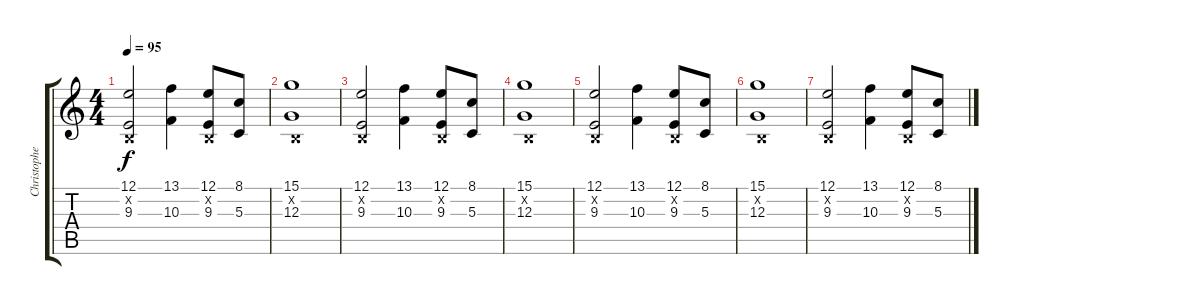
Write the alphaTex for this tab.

\track ("Christopher Dudley 3" "Christophe") {instrument stringensemble2}
\staff {score tabs}
\tuning (E4 B3 G3 D3 A2 E2) {hide}
\ts (4 4)
\tempo 95
\clef g2
\ks c
(12.1 0.2{x} 9.3).2{dy f} (13.1 10.3).4 (12.1 0.2{x} 9.3).8 (8.1 5.3).8 |
(15.1 0.2{x} 12.3).1 |
(12.1 0.2{x} 9.3).2 (13.1 10.3).4 (12.1 0.2{x} 9.3).8 (8.1 5.3).8 |
(15.1 0.2{x} 12.3).1 |
(12.1 0.2{x} 9.3).2 (13.1 10.3).4 (12.1 0.2{x} 9.3).8 (8.1 5.3).8 |
(15.1 0.2{x} 12.3).1 |
(12.1 0.2{x} 9.3).2 (13.1 10.3).4 (12.1 0.2{x} 9.3).8 (8.1 5.3).8
